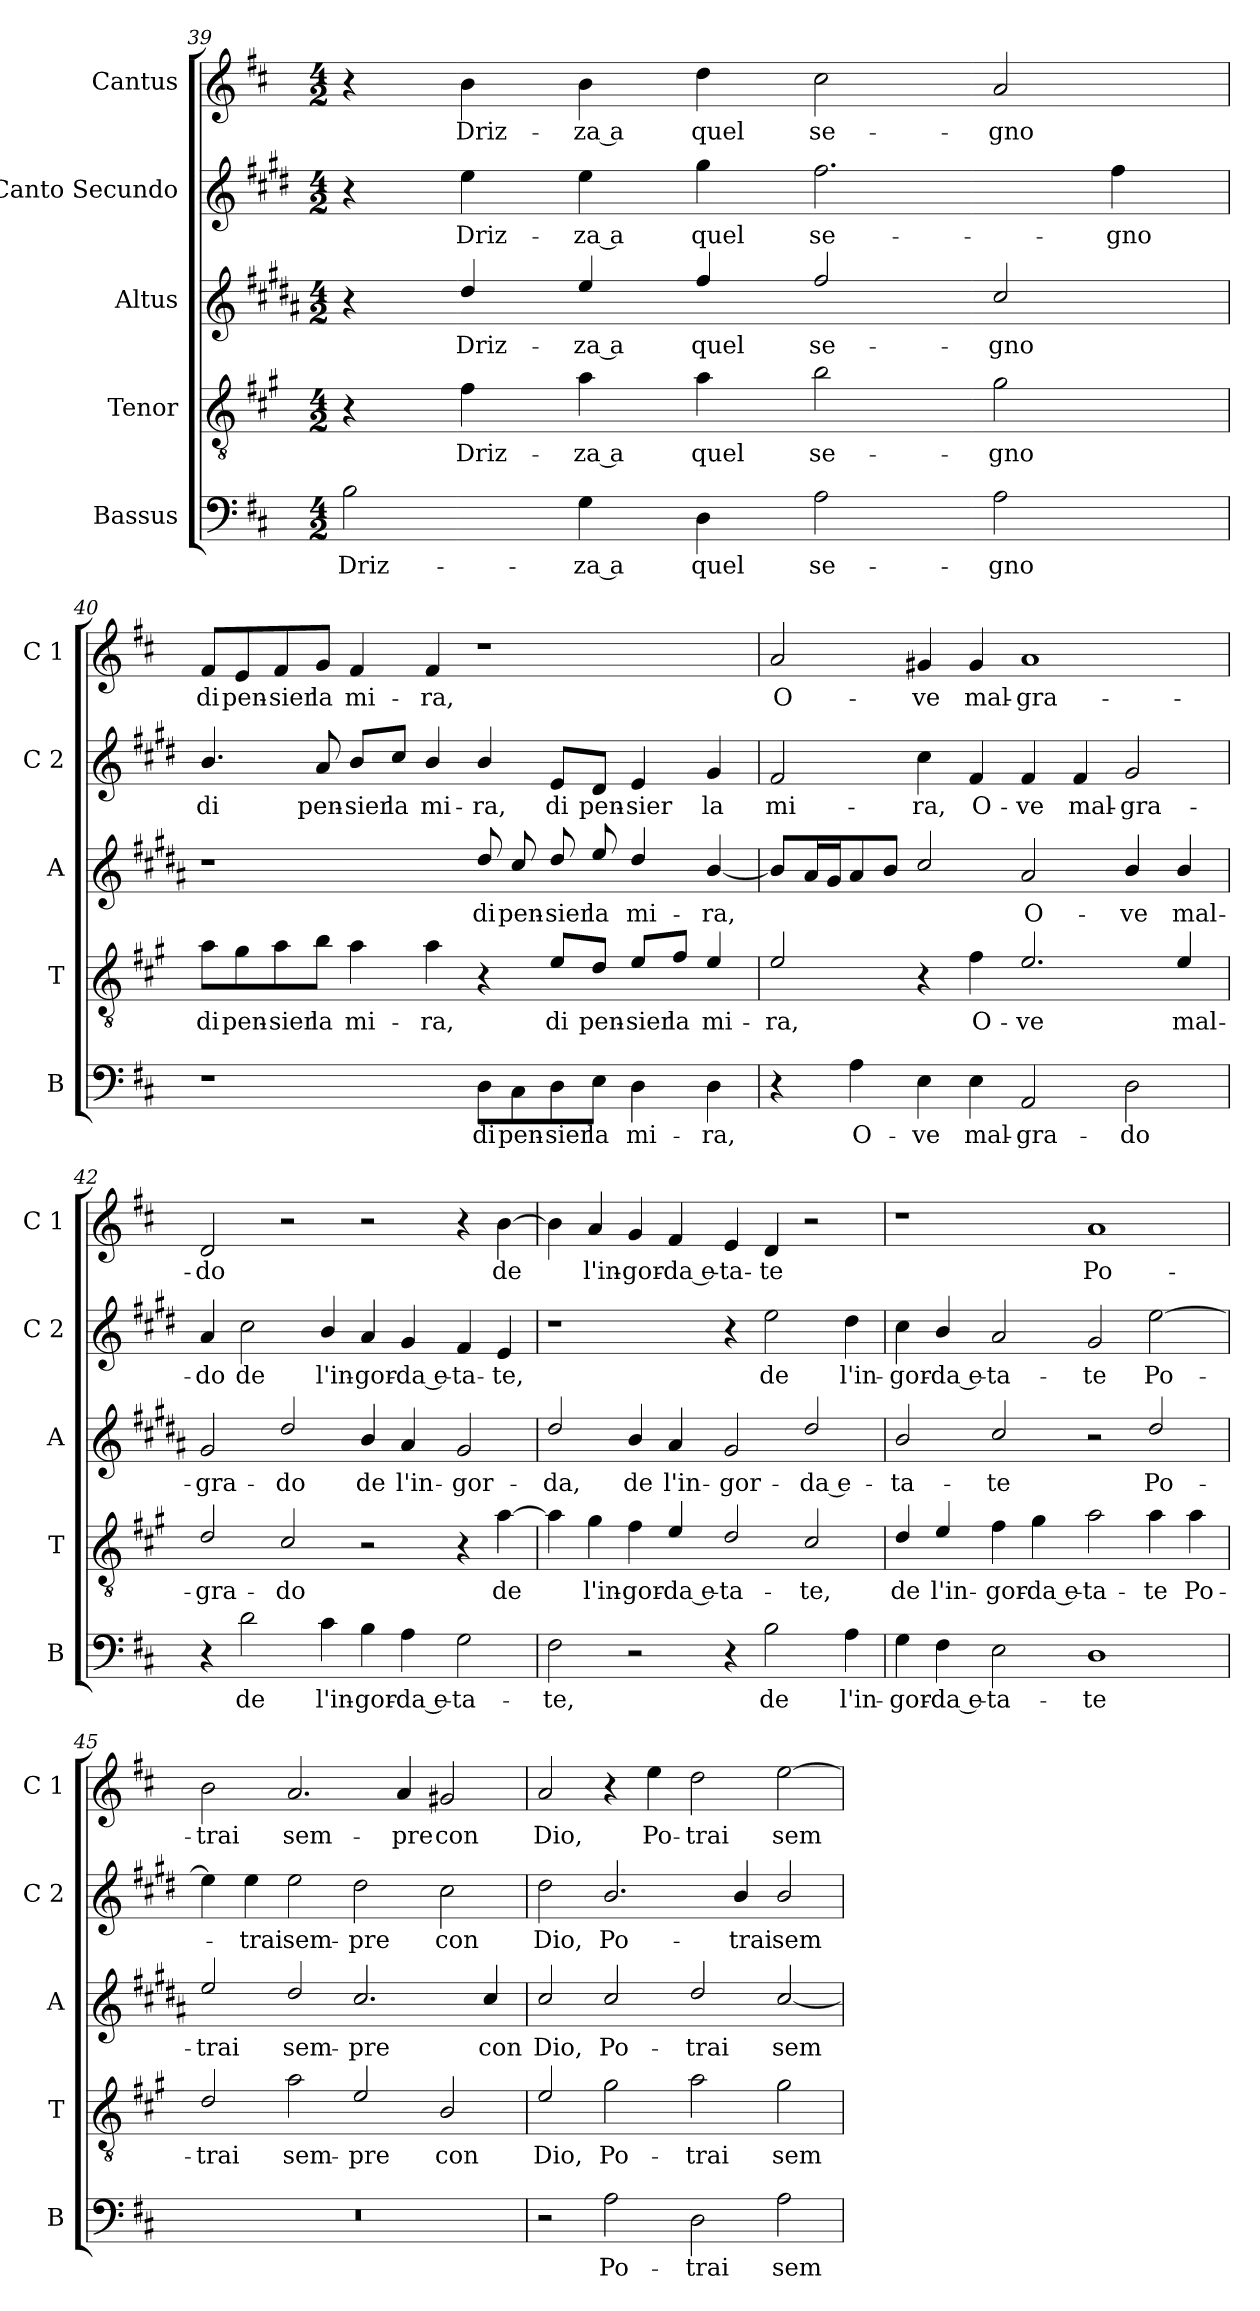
**kern	**text	**kern	**text	**kern	**text	**kern	**text	**kern	**text
*part5	*part5	*part4	*part4	*part3	*part3	*part2	*part2	*part1	*part1
*staff5	*staff5	*staff4	*staff4	*staff3	*staff3	*staff2	*staff2	*staff1	*staff1
*I"Bassus	*	*I"Tenor	*	*I"Altus	*	*I"Canto Secundo	*	*I"Cantus	*
*I'B	*	*I'T	*	*I'A	*	*I'C 2	*	*I'C 1	*
*clefF4	*	*clefGv2	*	*clefG2	*	*clefG2	*	*clefG2	*
*	*	*ITrd4c7	*	*ITrd5c9	*	*ITrd1c2	*	*	*
*k[f#c#]	*	*k[f#c#]	*	*k[f#c#]	*	*k[f#c#]	*	*k[f#c#]	*
*D:	*	*D:	*	*D:	*	*D:	*	*D:	*
*M4/2	*	*M4/2	*	*M4/2	*	*M4/2	*	*M4/2	*
=39	=39	=39	=39	=39	=39	=39	=39	=39	=39
!	!LO:LY:b	!	!	!	!	!	!	!	!
2B\	Driz-	4r	.	4r	.	4r	.	4r	.
!	!	!	!LO:LY:b	!	!LO:LY:b	!	!LO:LY:b	!	!LO:LY:b
.	.	4B\	Driz-	4f#/	Driz-	4dd\	Driz-	4b\	Driz-
!	!LO:LY:b	!	!LO:LY:b	!	!LO:LY:b	!	!LO:LY:b	!	!LO:LY:b
4G\	-za a	4d\	-za a	4g/	-za a	4dd\	-za a	4b\	-za a
!	!LO:LY:b	!	!LO:LY:b	!	!LO:LY:b	!	!LO:LY:b	!	!LO:LY:b
4D\	quel	4d\	quel	4a/	quel	4ff#\	quel	4dd\	quel
!	!LO:LY:b	!	!LO:LY:b	!	!LO:LY:b	!	!LO:LY:b	!	!LO:LY:b
2A\	se-	2e\	se-	2a/	se-	2.ee\	se-	2cc#\	se-
!	!LO:LY:b	!	!LO:LY:b	!	!LO:LY:b	!	!	!	!LO:LY:b
2A\	-gno	2c#\	-gno	2e/	-gno	.	.	2a/	-gno
!	!	!	!	!	!	!	!LO:LY:b	!	!
.	.	.	.	.	.	4ee\	-gno	.	.
!!LO:PB:g=z
=40	=40	=40	=40	=40	=40	=40	=40	=40	=40
!	!	!	!LO:LY:b	!	!	!	!LO:LY:b	!	!LO:LY:b
1r	.	8d\L	di	1r	.	4.a/	di	8f#/L	di
!	!	!	!LO:LY:b	!	!	!	!	!	!LO:LY:b
.	.	8c#\	pen-	.	.	.	.	8e/	pen-
!	!	!	!LO:LY:b	!	!	!	!	!	!LO:LY:b
.	.	8d\	-sier	.	.	.	.	8f#/	-sier
!	!	!	!LO:LY:b	!	!	!	!LO:LY:b	!	!LO:LY:b
.	.	8e\J	la	.	.	8g/	pen-	8g/J	la
!	!	!	!LO:LY:b	!	!	!	!LO:LY:b	!	!LO:LY:b
.	.	4d\	mi-	.	.	8a/L	-sier	4f#/	mi-
!	!	!	!	!	!	!	!LO:LY:b	!	!
.	.	.	.	.	.	8b/J	la	.	.
!	!	!	!LO:LY:b	!	!	!	!LO:LY:b	!	!LO:LY:b
.	.	4d\	-ra,	.	.	4a/	mi-	4f#/	-ra,
!	!LO:LY:b	!	!	!	!LO:LY:b	!	!LO:LY:b	!	!
8D\L	di	4r	.	8f#/	di	4a/	-ra,	1r	.
!	!LO:LY:b	!	!	!	!LO:LY:b	!	!	!	!
8C#\	pen-	.	.	8e/	pen-	.	.	.	.
!	!LO:LY:b	!	!LO:LY:b	!	!LO:LY:b	!	!LO:LY:b	!	!
8D\	-sier	8A/L	di	8f#/	-sier	8d/L	di	.	.
!	!LO:LY:b	!	!LO:LY:b	!	!LO:LY:b	!	!LO:LY:b	!	!
8E\J	la	8G/J	pen-	8g/	la	8c#/J	pen-	.	.
!	!LO:LY:b	!	!LO:LY:b	!	!LO:LY:b	!	!LO:LY:b	!	!
4D\	mi-	8A/L	-sier	4f#/	mi-	4d/	-sier	.	.
!	!	!	!LO:LY:b	!	!	!	!	!	!
.	.	8B/J	la	.	.	.	.	.	.
!	!LO:LY:b	!	!LO:LY:b	!	!LO:LY:b	!	!LO:LY:b	!	!
4D\	-ra,	4A/	mi-	[4d/	-ra,	4f#/	la	.	.
=41	=41	=41	=41	=41	=41	=41	=41	=41	=41
!	!	!	!LO:LY:b	!	!	!	!LO:LY:b	!	!LO:LY:b
4r	.	2A/	-ra,	8d/L]	.	2e/	mi-	2a/	O-
.	.	.	.	16c#/L	.	.	.	.	.
.	.	.	.	16B/J	.	.	.	.	.
!	!LO:LY:b	!	!	!	!	!	!	!	!
4A\	O-	.	.	8c#/	.	.	.	.	.
.	.	.	.	8d/J	.	.	.	.	.
!	!LO:LY:b	!	!	!	!	!	!LO:LY:b	!	!LO:LY:b
4E\	-ve	4r	.	2e/	.	4b\	-ra,	4g#X/	-ve
!	!LO:LY:b	!	!LO:LY:b	!	!	!	!LO:LY:b	!	!LO:LY:b
4E\	mal-	4B\	O-	.	.	4e/	O-	4g#/	mal-
!	!LO:LY:b	!	!LO:LY:b	!	!LO:LY:b	!	!LO:LY:b	!	!LO:LY:b
2AA/	-gra-	2.A/	-ve	2c#/	O-	4e/	-ve	1a	-gra-
!	!	!	!	!	!	!	!LO:LY:b	!	!
.	.	.	.	.	.	4e/	mal-	.	.
!	!LO:LY:b	!	!	!	!LO:LY:b	!	!LO:LY:b	!	!
2D\	-do	.	.	4d/	-ve	2f#/	-gra-	.	.
!	!	!	!LO:LY:b	!	!LO:LY:b	!	!	!	!
.	.	4A/	mal-	4d/	mal-	.	.	.	.
=42	=42	=42	=42	=42	=42	=42	=42	=42	=42
!	!	!	!LO:LY:b	!	!LO:LY:b	!	!LO:LY:b	!	!LO:LY:b
4r	.	2G/	-gra-	2B/	-gra-	4g/	-do	2d/	-do
!	!LO:LY:b	!	!	!	!	!	!LO:LY:b	!	!
2d\	de	.	.	.	.	2b\	de	.	.
!	!	!	!LO:LY:b	!	!LO:LY:b	!	!	!	!
.	.	2F#/	-do	2f#/	-do	.	.	2r	.
!	!LO:LY:b	!	!	!	!	!	!LO:LY:b	!	!
4c#\	l'in-	.	.	.	.	4a/	l'in-	.	.
!	!LO:LY:b	!	!	!	!LO:LY:b	!	!LO:LY:b	!	!
4B\	-gor-	2r	.	4d/	de	4g/	-gor-	2r	.
!	!LO:LY:b	!	!	!	!LO:LY:b	!	!LO:LY:b	!	!
4A\	-da e-	.	.	4c#/	l'in-	4f#/	-da e-	.	.
!	!LO:LY:b	!	!	!	!LO:LY:b	!	!LO:LY:b	!	!
2G\	-ta-	4r	.	2B/	-gor-	4e/	-ta-	4r	.
!	!	!	!LO:LY:b	!	!	!	!LO:LY:b	!	!LO:LY:b
.	.	[4d\	de	.	.	4d/	-te,	[4b\	de
!!LO:LB:g=z
=43	=43	=43	=43	=43	=43	=43	=43	=43	=43
!	!LO:LY:b	!	!	!	!LO:LY:b	!	!	!	!
2F#\	-te,	4d\]	.	2f#/	-da,	1r	.	4b\]	.
!	!	!	!LO:LY:b	!	!	!	!	!	!LO:LY:b
.	.	4c#\	l'in-	.	.	.	.	4a/	l'in-
!	!	!	!LO:LY:b	!	!LO:LY:b	!	!	!	!LO:LY:b
2r	.	4B\	-gor-	4d/	de	.	.	4g/	-gor-
!	!	!	!LO:LY:b	!	!LO:LY:b	!	!	!	!LO:LY:b
.	.	4A/	-da e-	4c#/	l'in-	.	.	4f#/	-da e-
!	!	!	!LO:LY:b	!	!LO:LY:b	!	!	!	!LO:LY:b
4r	.	2G/	-ta-	2B/	-gor-	4r	.	4e/	-ta-
!	!LO:LY:b	!	!	!	!	!	!LO:LY:b	!	!LO:LY:b
2B\	de	.	.	.	.	2dd\	de	4d/	-te
!	!	!	!LO:LY:b	!	!LO:LY:b	!	!	!	!
.	.	2F#/	-te,	2f#/	-da e-	.	.	2r	.
!	!LO:LY:b	!	!	!	!	!	!LO:LY:b	!	!
4A\	l'in-	.	.	.	.	4cc#\	l'in-	.	.
=44	=44	=44	=44	=44	=44	=44	=44	=44	=44
!	!LO:LY:b	!	!LO:LY:b	!	!LO:LY:b	!	!LO:LY:b	!	!
4G\	-gor-	4G/	de	2d/	-ta-	4b\	-gor-	1r	.
!	!LO:LY:b	!	!LO:LY:b	!	!	!	!LO:LY:b	!	!
4F#\	-da e-	4A/	l'in-	.	.	4a/	-da e-	.	.
!	!LO:LY:b	!	!LO:LY:b	!	!LO:LY:b	!	!LO:LY:b	!	!
2E\	-ta-	4B\	-gor-	2e/	-te	2g/	-ta-	.	.
!	!	!	!LO:LY:b	!	!	!	!	!	!
.	.	4c#\	-da e-	.	.	.	.	.	.
!	!LO:LY:b	!	!LO:LY:b	!	!	!	!LO:LY:b	!	!LO:LY:b
1D	-te	2d\	-ta-	2r	.	2f#/	-te	1a	Po-
!	!	!	!LO:LY:b	!	!LO:LY:b	!	!LO:LY:b	!	!
.	.	4d\	-te	2f#/	Po-	[2dd\	Po-	.	.
!	!	!	!LO:LY:b	!	!	!	!	!	!
.	.	4d\	Po-	.	.	.	.	.	.
=45	=45	=45	=45	=45	=45	=45	=45	=45	=45
!	!	!	!LO:LY:b	!	!LO:LY:b	!	!	!	!LO:LY:b
0r	.	2G/	-trai	2g/	-trai	4dd\]	.	2b\	-trai
!	!	!	!	!	!	!	!LO:LY:b	!	!
.	.	.	.	.	.	4dd\	-trai	.	.
!	!	!	!LO:LY:b	!	!LO:LY:b	!	!LO:LY:b	!	!LO:LY:b
.	.	2d\	sem-	2f#/	sem-	2dd\	sem-	2.a/	sem-
!	!	!	!LO:LY:b	!	!LO:LY:b	!	!LO:LY:b	!	!
.	.	2A/	-pre	2.e/	-pre	2cc#\	-pre	.	.
!	!	!	!	!	!	!	!	!	!LO:LY:b
.	.	.	.	.	.	.	.	4a/	-pre
!	!	!	!LO:LY:b	!	!	!	!LO:LY:b	!	!LO:LY:b
.	.	2E/	con	.	.	2b\	con	2g#X/	con
!	!	!	!	!	!LO:LY:b	!	!	!	!
.	.	.	.	4e/	con	.	.	.	.
=46	=46	=46	=46	=46	=46	=46	=46	=46	=46
!	!	!	!LO:LY:b	!	!LO:LY:b	!	!LO:LY:b	!	!LO:LY:b
2r	.	2A/	Dio,	2e/	Dio,	2cc#\	Dio,	2a/	Dio,
!	!LO:LY:b	!	!LO:LY:b	!	!LO:LY:b	!	!LO:LY:b	!	!
2A\	Po-	2c#\	Po-	2e/	Po-	2.a/	Po-	4r	.
!	!	!	!	!	!	!	!	!	!LO:LY:b
.	.	.	.	.	.	.	.	4ee\	Po-
!	!LO:LY:b	!	!LO:LY:b	!	!LO:LY:b	!	!	!	!LO:LY:b
2D\	-trai	2d\	-trai	2f#/	-trai	.	.	2dd\	-trai
!	!	!	!	!	!	!	!LO:LY:b	!	!
.	.	.	.	.	.	4a/	-trai	.	.
!	!LO:LY:b	!	!LO:LY:b	!	!LO:LY:b	!	!LO:LY:b	!	!LO:LY:b
2A\	sem-	2c#\	sem-	[2e/	sem-	2a/	sem-	[2ee\	sem-
=	=	=	=	=	=	=	=	=	=
*-	*-	*-	*-	*-	*-	*-	*-	*-	*-
